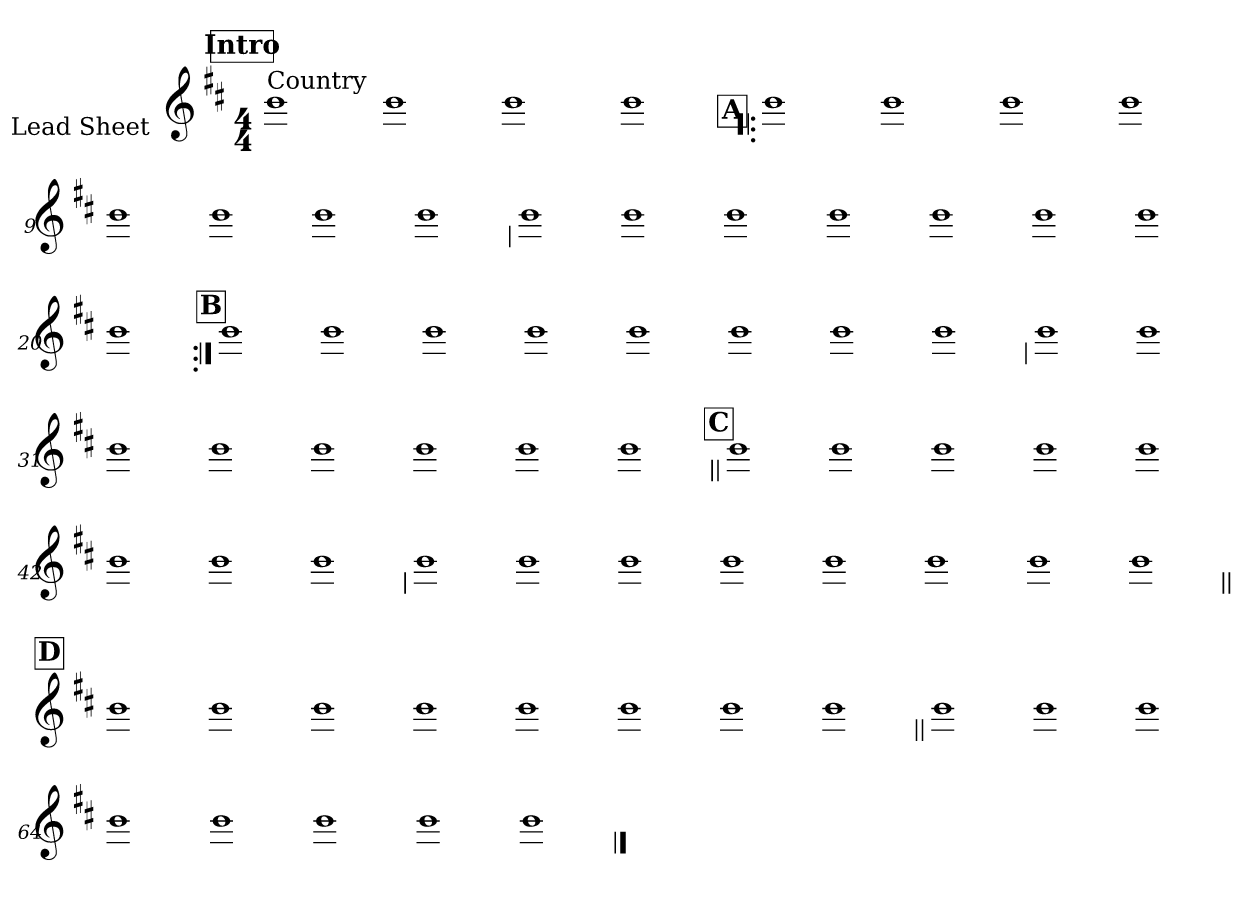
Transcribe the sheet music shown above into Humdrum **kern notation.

**kern
*part1
*staff1
*I"Lead Sheet
*stria0
*clefG2
*k[f#c#]
*D:
*M4/4
*MM180
!!LO:REH:place=s1:a:t=Intro
=1||
!LO:TX:a:t=Country
1b
=2-
1b
=3-
1b
=4-
1b
!!LO:LB:g=z
!!LO:REH:place=s1:a:t=A
=5!|:
1b
=6-
1b
=7-
1b
=8-
1b
=9-
1b
=10-
1b
=11-
1b
=12-
1b
!!LO:LB:g=z
=13
1b
=14-
1b
=15-
1b
=16-
1b
=17-
1b
=18-
1b
=19-
1b
=20-
1b
!!LO:LB:g=z
!!LO:REH:place=s1:a:t=B
=21:|!
1b
=22-
1b
=23-
1b
=24-
1b
=25-
1b
=26-
1b
=27-
1b
=28-
1b
!!LO:LB:g=z
=29
1b
=30-
1b
=31-
1b
=32-
1b
=33-
1b
=34-
1b
=35-
1b
=36-
1b
!!LO:LB:g=z
!!LO:REH:place=s1:a:t=C
=37||
1b
=38-
1b
=39-
1b
=40-
1b
=41-
1b
=42-
1b
=43-
1b
=44-
1b
!!LO:LB:g=z
=45
1b
=46-
1b
=47-
1b
=48-
1b
=49-
1b
=50-
1b
=51-
1b
=52-
1b
!!LO:LB:g=z
!!LO:REH:place=s1:a:t=D
=53||
1b
=54-
1b
=55-
1b
=56-
1b
=57-
1b
=58-
1b
=59-
1b
=60-
1b
!!LO:LB:g=z
=61||
1b
=62-
1b
=63-
1b
=64-
1b
=65-
1b
=66-
1b
=67-
1b
=68-
1b
==
*-
